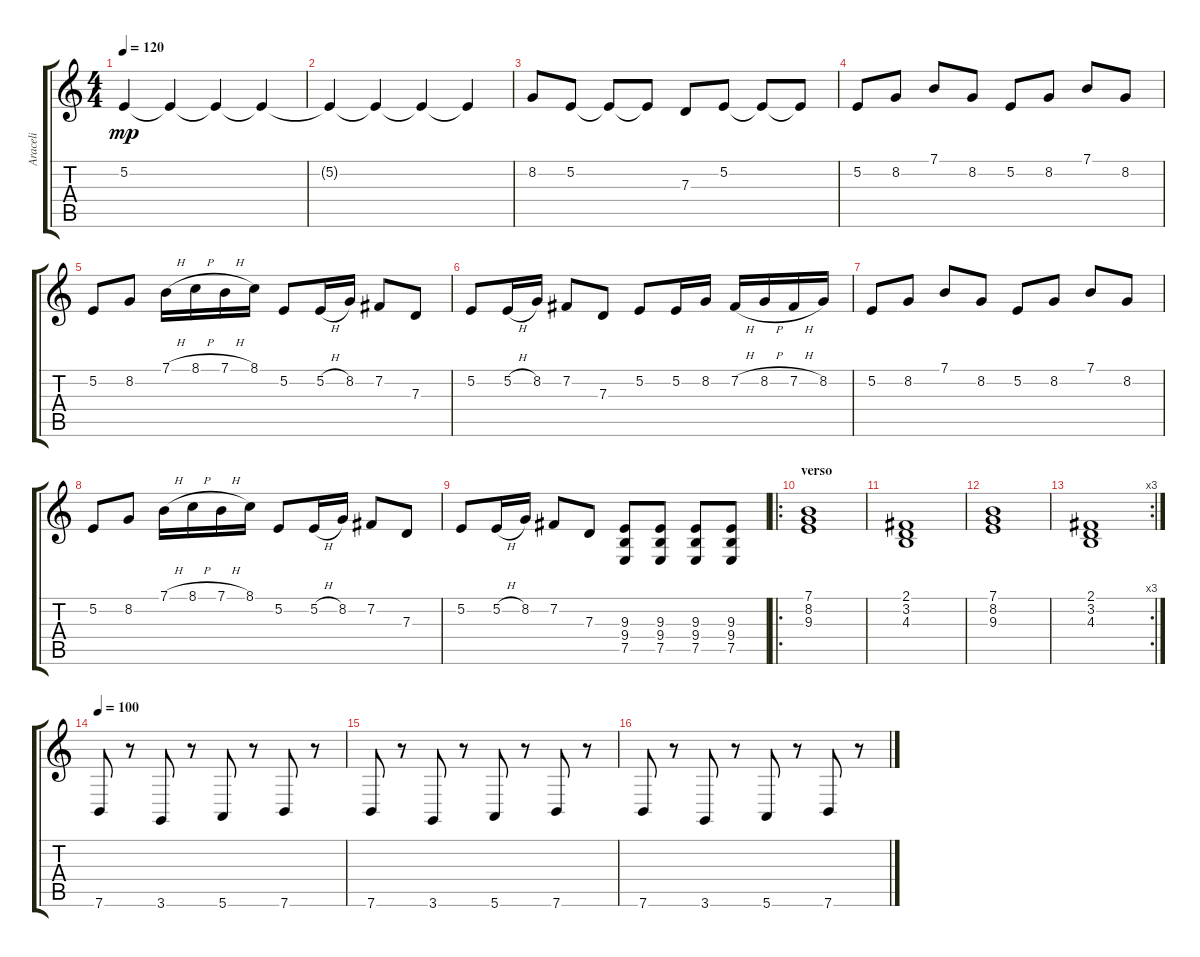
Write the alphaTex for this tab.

\track ("Araceli" "Araceli") {instrument drawbarorgan}
\staff {score tabs}
\tuning (E4 B3 G3 D3 A2 E2) {hide}
\ts (4 4)
\tempo 120
\clef g2
\ks c
5.2.4{dy mp instrument drawbarorgan} 5.2{t}.4 5.2{t}.4 5.2{t}.4 |
5.2{t}.4 5.2{t}.4 5.2{t}.4 5.2{t}.4 |
8.2.8 5.2.8 5.2{t}.8 5.2{t}.8 7.3.8 5.2.8 5.2{t}.8 5.2{t}.8 |
5.2.8 8.2.8 7.1.8 8.2.8 5.2.8 8.2.8 7.1.8 8.2.8 |
5.2.8 8.2.8 7.1{h}.16 8.1{h}.16 7.1{h}.16 8.1.16 5.2.8 5.2{h}.16 8.2.16 7.2.8 7.3.8 |
5.2.8 5.2{h}.16 8.2.16 7.2.8 7.3.8 5.2.8 5.2.16 8.2.16 7.2{h}.16 8.2{h}.16 7.2{h}.16 8.2.16 |
5.2.8 8.2.8 7.1.8 8.2.8 5.2.8 8.2.8 7.1.8 8.2.8 |
5.2.8 8.2.8 7.1{h}.16 8.1{h}.16 7.1{h}.16 8.1.16 5.2.8 5.2{h}.16 8.2.16 7.2.8 7.3.8 |
5.2.8 5.2{h}.16 8.2.16 7.2.8 7.3.8 (9.3 9.4 7.5).8 (9.3 9.4 7.5).8 (9.3 9.4 7.5).8 (9.3 9.4 7.5).8 |
\ro
\section ("" "verso")
(7.1 8.2 9.3).1 |
(2.1 3.2 4.3).1 |
(7.1 8.2 9.3).1 |
\rc 3
(2.1 3.2 4.3).1 |
\tempo 100
7.6.8 r.8 3.6.8 r.8 5.6.8 r.8 7.6.8 r.8 |
7.6.8 r.8 3.6.8 r.8 5.6.8 r.8 7.6.8 r.8 |
7.6.8 r.8 3.6.8 r.8 5.6.8 r.8 7.6.8 r.8
